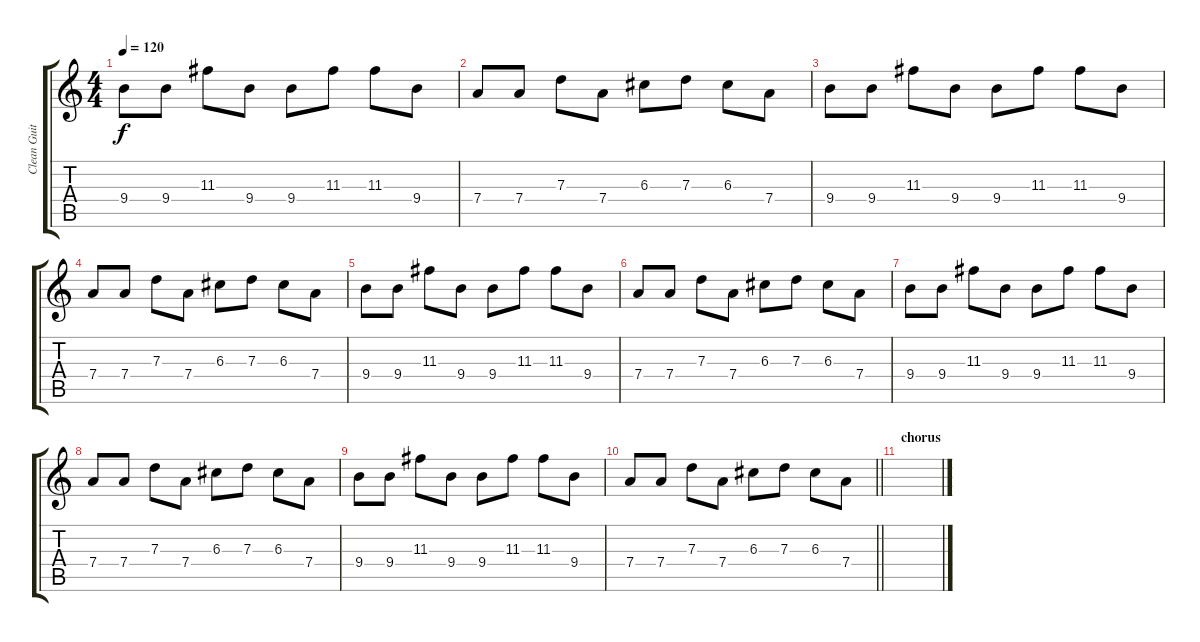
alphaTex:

\track ("Clean Guitar 1" "Clean Guit") {instrument acousticguitarsteel}
\staff {score tabs}
\tuning (E4 B3 G3 D3 A2 E2) {hide}
\ts (4 4)
\tempo 120
\clef g2
\ks c
9.4.8{dy f} 9.4.8 11.3.8 9.4.8 9.4.8 11.3.8 11.3.8 9.4.8 |
7.4.8 7.4.8 7.3.8 7.4.8 6.3.8 7.3.8 6.3.8 7.4.8 |
9.4.8 9.4.8 11.3.8 9.4.8 9.4.8 11.3.8 11.3.8 9.4.8 |
7.4.8 7.4.8 7.3.8 7.4.8 6.3.8 7.3.8 6.3.8 7.4.8 |
9.4.8 9.4.8 11.3.8 9.4.8 9.4.8 11.3.8 11.3.8 9.4.8 |
7.4.8 7.4.8 7.3.8 7.4.8 6.3.8 7.3.8 6.3.8 7.4.8 |
9.4.8 9.4.8 11.3.8 9.4.8 9.4.8 11.3.8 11.3.8 9.4.8 |
7.4.8 7.4.8 7.3.8 7.4.8 6.3.8 7.3.8 6.3.8 7.4.8 |
9.4.8 9.4.8 11.3.8 9.4.8 9.4.8 11.3.8 11.3.8 9.4.8 |
\barLineRight lightlight
7.4.8 7.4.8 7.3.8 7.4.8 6.3.8 7.3.8 6.3.8 7.4.8 |
\section ("" "chorus")
